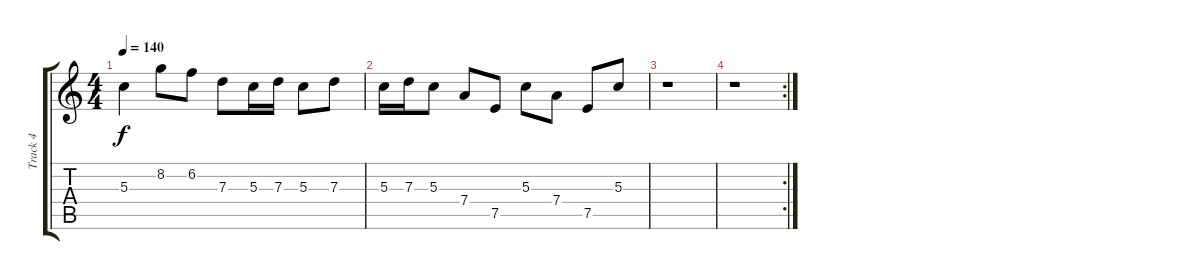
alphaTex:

\track ("Track 4" "Track 4") {instrument acousticguitarnylon}
\staff {score tabs}
\tuning (E4 B3 G3 D3 A2 E2) {hide}
\ts (4 4)
\tempo 140
\clef g2
\ks c
5.3{t}.4{dy f} 8.2.8 6.2.8 7.3.8 5.3.16 7.3.16 5.3.8 7.3.8 |
5.3.16 7.3.16 5.3.8 7.4.8 7.5.8 5.3.8 7.4.8 7.5.8 5.3.8 |
r.1 |
\rc 2
r.1
